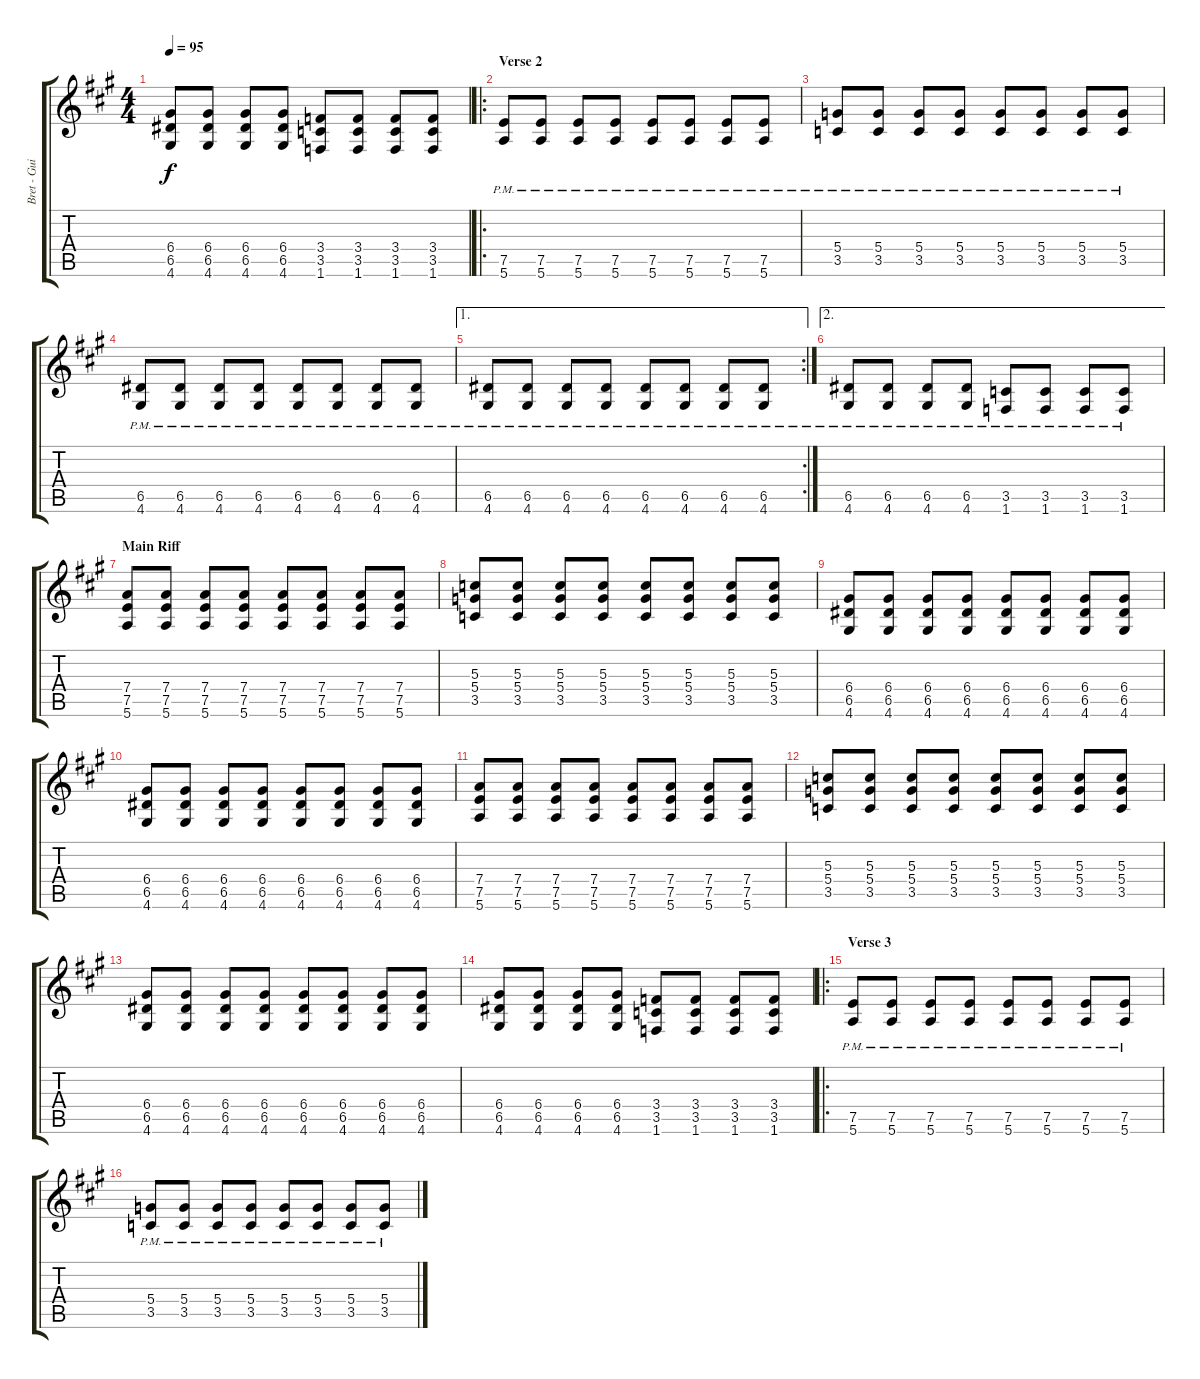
\track ("Bret - Guitat 2" "Bret - Gui") {instrument distortionguitar}
\staff {score tabs}
\tuning (E4 B3 G3 D3 A2 E2) {hide}
\ts (4 4)
\tempo 95
\clef g2
\ks a
(6.4 6.5 4.6).8{dy f} (6.4 6.5 4.6).8 (6.4 6.5 4.6).8 (6.4 6.5 4.6).8 (3.4 3.5 1.6).8 (3.4 3.5 1.6).8 (3.4 3.5 1.6).8 (3.4 3.5 1.6).8 |
\ro
\section ("" "Verse 2")
(7.5{pm} 5.6{pm}).8 (7.5{pm} 5.6{pm}).8 (7.5{pm} 5.6{pm}).8 (7.5{pm} 5.6{pm}).8 (7.5{pm} 5.6{pm}).8 (7.5{pm} 5.6{pm}).8 (7.5{pm} 5.6{pm}).8 (7.5{pm} 5.6{pm}).8 |
(5.4{pm} 3.5{pm}).8 (5.4{pm} 3.5{pm}).8 (5.4{pm} 3.5{pm}).8 (5.4{pm} 3.5{pm}).8 (5.4{pm} 3.5{pm}).8 (5.4{pm} 3.5{pm}).8 (5.4{pm} 3.5{pm}).8 (5.4{pm} 3.5{pm}).8 |
(6.5{pm} 4.6{pm}).8 (6.5{pm} 4.6{pm}).8 (6.5{pm} 4.6{pm}).8 (6.5{pm} 4.6{pm}).8 (6.5{pm} 4.6{pm}).8 (6.5{pm} 4.6{pm}).8 (6.5{pm} 4.6{pm}).8 (6.5{pm} 4.6{pm}).8 |
\ae 1
\rc 2
(6.5{pm} 4.6{pm}).8 (6.5{pm} 4.6{pm}).8 (6.5{pm} 4.6{pm}).8 (6.5{pm} 4.6{pm}).8 (6.5{pm} 4.6{pm}).8 (6.5{pm} 4.6{pm}).8 (6.5{pm} 4.6{pm}).8 (6.5{pm} 4.6{pm}).8 |
\ae 2
(6.5{pm} 4.6{pm}).8 (6.5{pm} 4.6{pm}).8 (6.5{pm} 4.6{pm}).8 (6.5{pm} 4.6{pm}).8 (3.5{pm} 1.6{pm}).8 (3.5{pm} 1.6{pm}).8 (3.5{pm} 1.6{pm}).8 (3.5{pm} 1.6{pm}).8 |
\section ("" "Main Riff")
(7.4 7.5 5.6).8 (7.4 7.5 5.6).8 (7.4 7.5 5.6).8 (7.4 7.5 5.6).8 (7.4 7.5 5.6).8 (7.4 7.5 5.6).8 (7.4 7.5 5.6).8 (7.4 7.5 5.6).8 |
(5.3 5.4 3.5).8 (5.3 5.4 3.5).8 (5.3 5.4 3.5).8 (5.3 5.4 3.5).8 (5.3 5.4 3.5).8 (5.3 5.4 3.5).8 (5.3 5.4 3.5).8 (5.3 5.4 3.5).8 |
(6.4 6.5 4.6).8 (6.4 6.5 4.6).8 (6.4 6.5 4.6).8 (6.4 6.5 4.6).8 (6.4 6.5 4.6).8 (6.4 6.5 4.6).8 (6.4 6.5 4.6).8 (6.4 6.5 4.6).8 |
(6.4 6.5 4.6).8 (6.4 6.5 4.6).8 (6.4 6.5 4.6).8 (6.4 6.5 4.6).8 (6.4 6.5 4.6).8 (6.4 6.5 4.6).8 (6.4 6.5 4.6).8 (6.4 6.5 4.6).8 |
(7.4 7.5 5.6).8 (7.4 7.5 5.6).8 (7.4 7.5 5.6).8 (7.4 7.5 5.6).8 (7.4 7.5 5.6).8 (7.4 7.5 5.6).8 (7.4 7.5 5.6).8 (7.4 7.5 5.6).8 |
(5.3 5.4 3.5).8 (5.3 5.4 3.5).8 (5.3 5.4 3.5).8 (5.3 5.4 3.5).8 (5.3 5.4 3.5).8 (5.3 5.4 3.5).8 (5.3 5.4 3.5).8 (5.3 5.4 3.5).8 |
(6.4 6.5 4.6).8 (6.4 6.5 4.6).8 (6.4 6.5 4.6).8 (6.4 6.5 4.6).8 (6.4 6.5 4.6).8 (6.4 6.5 4.6).8 (6.4 6.5 4.6).8 (6.4 6.5 4.6).8 |
(6.4 6.5 4.6).8 (6.4 6.5 4.6).8 (6.4 6.5 4.6).8 (6.4 6.5 4.6).8 (3.4 3.5 1.6).8 (3.4 3.5 1.6).8 (3.4 3.5 1.6).8 (3.4 3.5 1.6).8 |
\ro
\section ("" "Verse 3")
(7.5{pm} 5.6{pm}).8 (7.5{pm} 5.6{pm}).8 (7.5{pm} 5.6{pm}).8 (7.5{pm} 5.6{pm}).8 (7.5{pm} 5.6{pm}).8 (7.5{pm} 5.6{pm}).8 (7.5{pm} 5.6{pm}).8 (7.5{pm} 5.6{pm}).8 |
(5.4{pm} 3.5{pm}).8 (5.4{pm} 3.5{pm}).8 (5.4{pm} 3.5{pm}).8 (5.4{pm} 3.5{pm}).8 (5.4{pm} 3.5{pm}).8 (5.4{pm} 3.5{pm}).8 (5.4{pm} 3.5{pm}).8 (5.4{pm} 3.5{pm}).8
